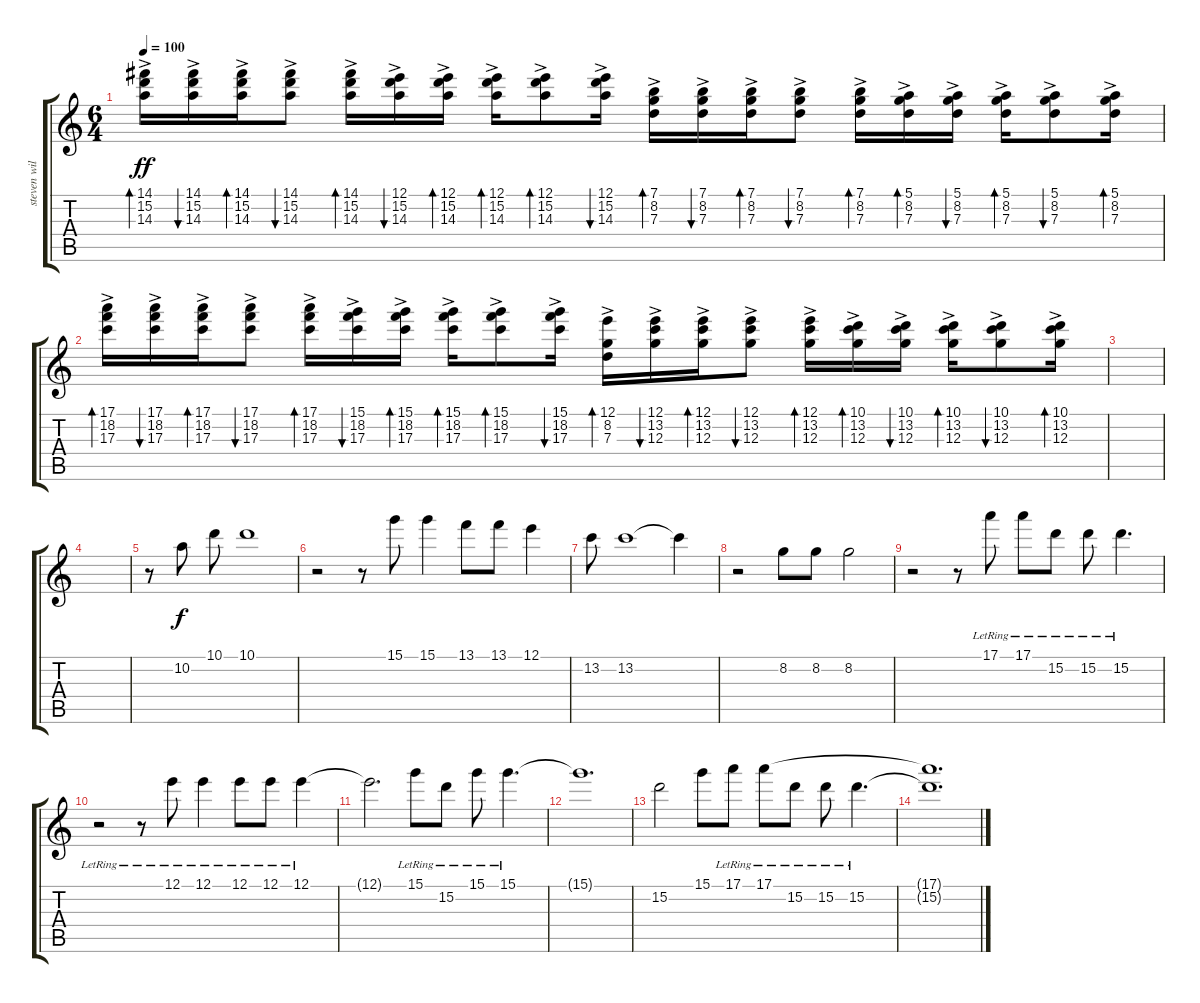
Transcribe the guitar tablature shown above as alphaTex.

\track ("steven wilson" "steven wil") {instrument distortionguitar bank 255}
\staff {score tabs}
\tuning (E4 B3 G3 D3 A2 E2) {hide}
\ts (6 4)
\tempo 100
\clef g2
\ks c
(14.1{ac} 15.2{ac} 14.3{ac}).16{bd 30 dy ff volume 14} (14.1{ac} 15.2{ac} 14.3{ac}).16{bu 30} (14.1{ac} 15.2{ac} 14.3{ac}).16{bd 30} (14.1{ac} 15.2{ac} 14.3{ac}).8{bu 30} (14.1{ac} 15.2{ac} 14.3{ac}).16{bd 30} (12.1{ac} 15.2{ac} 14.3{ac}).16{bu 30} (12.1{ac} 15.2{ac} 14.3{ac}).16{bd 30} (12.1{ac} 15.2{ac} 14.3{ac}).16{bd 30} (12.1{ac} 15.2{ac} 14.3{ac}).8{bd 30} (12.1{ac} 15.2{ac} 14.3{ac}).16{bu 30} (7.1{ac} 8.2{ac} 7.3{ac}).16{bd 30} (7.1{ac} 8.2{ac} 7.3{ac}).16{bu 30} (7.1{ac} 8.2{ac} 7.3{ac}).16{bd 30} (7.1{ac} 8.2{ac} 7.3{ac}).8{bu 30} (7.1{ac} 8.2{ac} 7.3{ac}).16{bd 30} (5.1{ac} 8.2{ac} 7.3{ac}).16{bd 30} (5.1{ac} 8.2{ac} 7.3{ac}).16{bu 30} (5.1{ac} 8.2{ac} 7.3{ac}).16{bd 30} (5.1{ac} 8.2{ac} 7.3{ac}).8{bu 30} (5.1{ac} 8.2{ac} 7.3{ac}).16{bd 30} |
(17.1{ac} 18.2{ac} 17.3{ac}).16{bd 30} (17.1{ac} 18.2{ac} 17.3{ac}).16{bu 30} (17.1{ac} 18.2{ac} 17.3{ac}).16{bd 30} (17.1{ac} 18.2{ac} 17.3{ac}).8{bu 30} (17.1{ac} 18.2{ac} 17.3{ac}).16{bd 30} (15.1{ac} 18.2{ac} 17.3{ac}).16{bu 30} (15.1{ac} 18.2{ac} 17.3{ac}).16{bd 30} (15.1{ac} 18.2{ac} 17.3{ac}).16{bd 30} (15.1{ac} 18.2{ac} 17.3{ac}).8{bd 30} (15.1{ac} 18.2{ac} 17.3{ac}).16{bu 30} (12.1{ac} 8.2{ac} 7.3{ac}).16{bd 30} (12.1{ac} 13.2{ac} 12.3{ac}).16{bu 30} (12.1{ac} 13.2{ac} 12.3{ac}).16{bd 30} (12.1{ac} 13.2{ac} 12.3{ac}).8{bu 30} (12.1{ac} 13.2{ac} 12.3{ac}).16{bd 30} (10.1{ac} 13.2{ac} 12.3{ac}).16{bd 30} (10.1{ac} 13.2{ac} 12.3{ac}).16{bu 30} (10.1{ac} 13.2{ac} 12.3{ac}).16{bd 30} (10.1{ac} 13.2{ac} 12.3{ac}).8{bu 30} (10.1{ac} 13.2{ac} 12.3{ac}).16{bd 30} |
|
|
r.8 10.2.8{dy f} 10.1.8 10.1.1 |
r.2 r.8 15.1.8 15.1.4 13.1.8 13.1.8 12.1.4 |
13.2.8 13.2.1 13.2{t}.4 |
r.2 8.2.8 8.2.8 8.2.2 |
r.2 r.8 17.1{lr}.8 17.1{lr}.8 15.2{lr}.8 15.2{lr}.8 15.2{lr}.4{d} |
r.2 r.8 12.1{lr}.8 12.1{lr}.4 12.1{lr}.8 12.1{lr}.8 12.1{lr}.4 |
12.1{t}.2{d} 15.1{lr}.8 15.2{lr}.8 15.1{lr}.8 15.1{lr}.4{d} |
15.1{t}.1{d} |
15.2.2 15.1.8 17.1{lr}.8 17.1{lr}.8 15.2{lr}.8 15.2{lr}.8 15.2{lr}.4{d} |
(17.1{t} 15.2{t}).1{d}
